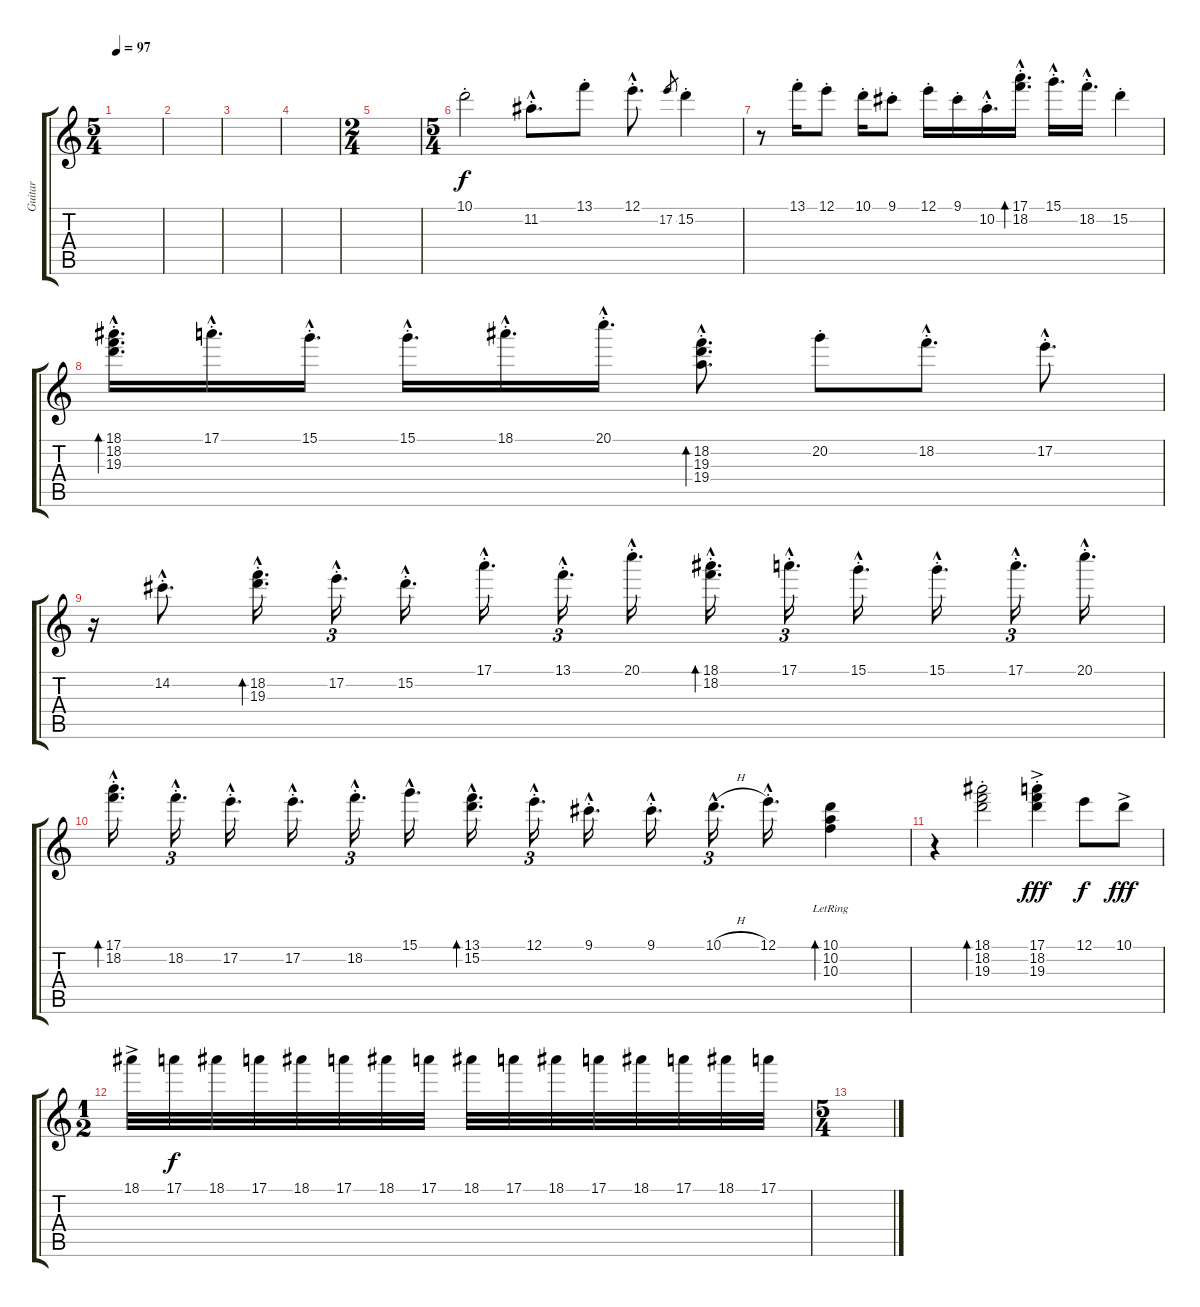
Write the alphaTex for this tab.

\track ("Guitar" "Guitar") {instrument acousticguitarnylon}
\staff {score tabs}
\tuning (E4 B3 G3 D3 A2 E2) {hide}
\ts (5 4)
\tempo 97
\clef g2
\ks c
|
|
|
|
\ts (2 4)
|
\ts (5 4)
10.1{st}.2 11.2{hac st}.8{d} 13.1{st}.8 12.1{hac st}.8{d} 17.2.8{gr} 15.2{st}.4 |
r.8 13.1{st}.16 12.1{st}.8 10.1{st}.16 9.1{st}.8 12.1{st}.16 9.1{st}.16 10.2{hac st}.16{d} (17.1{st} 18.2{hac}).16{d bd 60} 15.1{hac st}.16{d} 18.2{hac st}.16{d} 15.2{st}.4 |
(18.1{hac st} 18.2{hac} 19.3{hac}).16{d bd 480} 17.1{hac st}.16{d} 15.1{hac st}.16{d} 15.1{hac st}.16{d} 18.1{hac st}.16{d} 20.1{hac st}.16{d} (18.2{hac st} 19.3{hac} 19.4{hac}).8{d bd 480} 20.2{st}.8 18.2{hac st}.8{d} 17.2{hac st}.8{d} |
r.16 14.2{hac st}.8{d} (18.2{hac st} 19.3{hac}).16{d bd 120} 17.2{hac st}.16{d tu (3 2)} 15.2{hac st}.16{d} 17.1{hac st}.16{d} 13.1{hac st}.16{d tu (3 2)} 20.1{hac st}.16{d} (18.1{hac st} 18.2{hac}).16{d bd 240} 17.1{hac st}.16{d tu (3 2)} 15.1{hac st}.16{d} 15.1{hac st}.16{d} 17.1{hac st}.16{d tu (3 2)} 20.1{hac st}.16{d} |
(17.1{hac st} 18.2{hac}).16{d bd 240} 18.2{hac st}.16{d tu (3 2)} 17.2{hac st}.16{d} 17.2{hac st}.16{d} 18.2{hac st}.16{d tu (3 2)} 15.1{hac}.16{d} (13.1{hac} 15.2{hac}).16{d bd 240} 12.1{hac st}.16{d tu (3 2)} 9.1{hac st}.16{d} 9.1{hac st}.16{d} 10.1{h hac}.16{d tu (3 2)} 12.1{hac st}.16{d} (10.1{lr} 10.2 10.3).4{bd 240} |
r.4 (18.1{st} 18.2 19.3).2{bd 240 volume 12} (17.1{ac st} 18.2 19.3).4{dy fff volume 11} 12.1.8{dy f} 10.1{ac}.8{dy fff} |
\ts (1 2)
18.1{ac}.32 17.1.32{dy f} 18.1.32 17.1.32 18.1.32 17.1.32 18.1.32 17.1.32 18.1.32 17.1.32 18.1.32 17.1.32 18.1.32 17.1.32 18.1.32 17.1.32 |
\ts (5 4)
